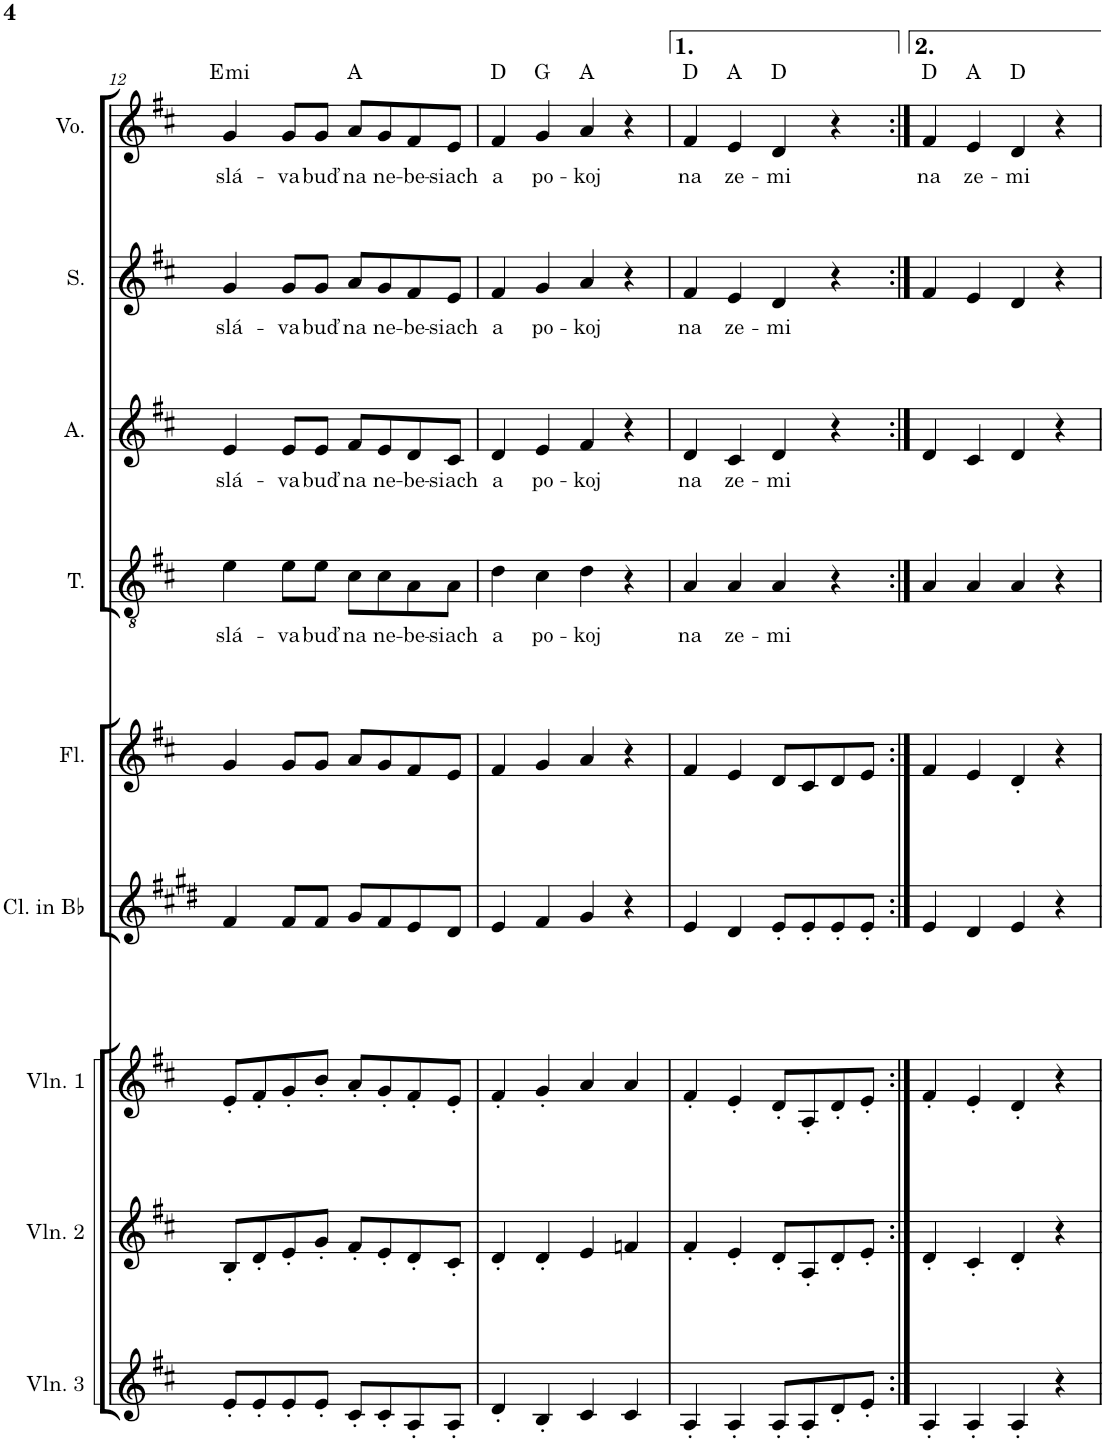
**kern	**kern	**kern	**kern	**kern	**kern	**text	**kern	**text	**kern	**text	**kern	**text	**harte
*part9	*part8	*part7	*part6	*part5	*part4	*part4	*part3	*part3	*part2	*part2	*part1	*part1	*part1
*staff9	*staff8	*staff7	*staff6	*staff5	*staff4	*staff4	*staff3	*staff3	*staff2	*staff2	*staff1	*staff1	*
*I"Violin 3	*I"Violin 2	*I"Violin 1	*I"Clarinet in Bb	*I"Flute	*I"Tenor	*	*I"Alto	*	*I"Soprano	*	*I"Voice	*	*
*I'Vln. 3	*I'Vln. 2	*I'Vln. 1	*I'Cl. in Bb	*I'Fl.	*I'T.	*	*I'A.	*	*I'S.	*	*I'Vo.	*	*
!!LO:PB:g=z
*clefG2	*clefG2	*clefG2	*clefG2	*clefG2	*clefGv2	*	*clefG2	*	*clefG2	*	*clefG2	*	*
*	*	*	*Trd1c2	*	*	*	*	*	*	*	*	*	*
*k[f#c#]	*k[f#c#]	*k[f#c#]	*k[f#c#g#d#]	*k[f#c#]	*k[f#c#]	*	*k[f#c#]	*	*k[f#c#]	*	*k[f#c#]	*	*
*M4/4	*M4/4	*M4/4	*M4/4	*M4/4	*M4/4	*	*M4/4	*	*M4/4	*	*M4/4	*	*
=12	=12	=12	=12	=12	=12	=12	=12	=12	=12	=12	=12	=12	=12
!	!	!	!	!	!	!LO:LY:b	!	!LO:LY:b	!	!LO:LY:b	!	!LO:LY:b	!LO:H:kt=mi
8e'/L	8B'/L	8e'/L	4f#/	4g/	4e\	slá-	4e/	slá-	4g/	slá-	4g/	slá-	E:min
8e'/	8d'/	8f#'/	.	.	.	.	.	.	.	.	.	.	.
!	!	!	!	!	!	!LO:LY:b	!	!LO:LY:b	!	!LO:LY:b	!	!LO:LY:b	!
8e'/	8e'/	8g'/	8f#/L	8g/L	8e\L	-va	8e/L	-va	8g/L	-va	8g/L	-va	.
!	!	!	!	!	!	!LO:LY:b	!	!LO:LY:b	!	!LO:LY:b	!	!LO:LY:b	!
8e'/J	8g'/J	8b'/J	8f#/J	8g/J	8e\J	buď	8e/J	buď	8g/J	buď	8g/J	buď	.
!	!	!	!	!	!	!LO:LY:b	!	!LO:LY:b	!	!LO:LY:b	!	!LO:LY:b	!
8c#'/L	8f#'/L	8a'/L	8g#/L	8a/L	8c#\L	na	8f#/L	na	8a/L	na	8a/L	na	A:maj
!	!	!	!	!	!	!LO:LY:b	!	!LO:LY:b	!	!LO:LY:b	!	!LO:LY:b	!
8c#'/	8e'/	8g'/	8f#/	8g/	8c#\	ne-	8e/	ne-	8g/	ne-	8g/	ne-	.
!	!	!	!	!	!	!LO:LY:b	!	!LO:LY:b	!	!LO:LY:b	!	!LO:LY:b	!
8A'/	8d'/	8f#'/	8e/	8f#/	8A\	-be-	8d/	-be-	8f#/	-be-	8f#/	-be-	.
!	!	!	!	!	!	!LO:LY:b	!	!LO:LY:b	!	!LO:LY:b	!	!LO:LY:b	!
8A'/J	8c#'/J	8e'/J	8d#/J	8e/J	8A\J	-siach	8c#/J	-siach	8e/J	-siach	8e/J	-siach	.
=13	=13	=13	=13	=13	=13	=13	=13	=13	=13	=13	=13	=13	=13
!	!	!	!	!	!	!LO:LY:b	!	!LO:LY:b	!	!LO:LY:b	!	!LO:LY:b	!
4d'/	4d'/	4f#'/	4e/	4f#/	4d\	a	4d/	a	4f#/	a	4f#/	a	D:maj
!	!	!	!	!	!	!LO:LY:b	!	!LO:LY:b	!	!LO:LY:b	!	!LO:LY:b	!
4B'/	4d'/	4g'/	4f#/	4g/	4c#\	po-	4e/	po-	4g/	po-	4g/	po-	G:maj
!	!	!	!	!	!	!LO:LY:b	!	!LO:LY:b	!	!LO:LY:b	!	!LO:LY:b	!
4c#/	4e/	4a/	4g#/	4a/	4d\	-koj	4f#/	-koj	4a/	-koj	4a/	-koj	A:maj
4c#/	4fn/	4a/	4r	4r	4r	.	4r	.	4r	.	4r	.	.
=14	=14	=14	=14	=14	=14	=14	=14	=14	=14	=14	=14	=14	=14
!	!	!	!	!	!	!LO:LY:b	!	!LO:LY:b	!	!LO:LY:b	!	!LO:LY:b	!
4A'/	4f#'/	4f#'/	4e/	4f#/	4A/	na	4d/	na	4f#/	na	4f#/	na	D:maj
!	!	!	!	!	!	!LO:LY:b	!	!LO:LY:b	!	!LO:LY:b	!	!LO:LY:b	!
4A'/	4e'/	4e'/	4d#/	4e/	4A/	ze-	4c#/	ze-	4e/	ze-	4e/	ze-	A:maj
!	!	!	!	!	!	!LO:LY:b	!	!LO:LY:b	!	!LO:LY:b	!	!LO:LY:b	!
8A'/L	8d'/L	8d'/L	8e'/L	8d/L	4A/	-mi	4d/	-mi	4d/	-mi	4d/	-mi	D:maj
8A'/	8A'/	8A'/	8e'/	8c#/	.	.	.	.	.	.	.	.	.
8d'/	8d'/	8d'/	8e'/	8d/	4r	.	4r	.	4r	.	4r	.	.
8e'/J	8e'/J	8e'/J	8e'/J	8e/J	.	.	.	.	.	.	.	.	.
=15:|!	=15:|!	=15:|!	=15:|!	=15:|!	=15:|!	=15:|!	=15:|!	=15:|!	=15:|!	=15:|!	=15:|!	=15:|!	=15:|!
!	!	!	!	!	!	!	!	!	!	!	!	!LO:LY:b	!
4A'/	4d'/	4f#'/	4e/	4f#/	4A/	.	4d/	.	4f#/	.	4f#/	na	D:maj
!	!	!	!	!	!	!	!	!	!	!	!	!LO:LY:b	!
4A'/	4c#'/	4e'/	4d#/	4e/	4A/	.	4c#/	.	4e/	.	4e/	ze-	A:maj
!	!	!	!	!	!	!	!	!	!	!	!	!LO:LY:b	!
4A'/	4d'/	4d'/	4e/	4d'/	4A/	.	4d/	.	4d/	.	4d/	-mi	D:maj
4r	4r	4r	4r	4r	4r	.	4r	.	4r	.	4r	.	.
=	=	=	=	=	=	=	=	=	=	=	=	=	=
*-	*-	*-	*-	*-	*-	*-	*-	*-	*-	*-	*-	*-	*-
